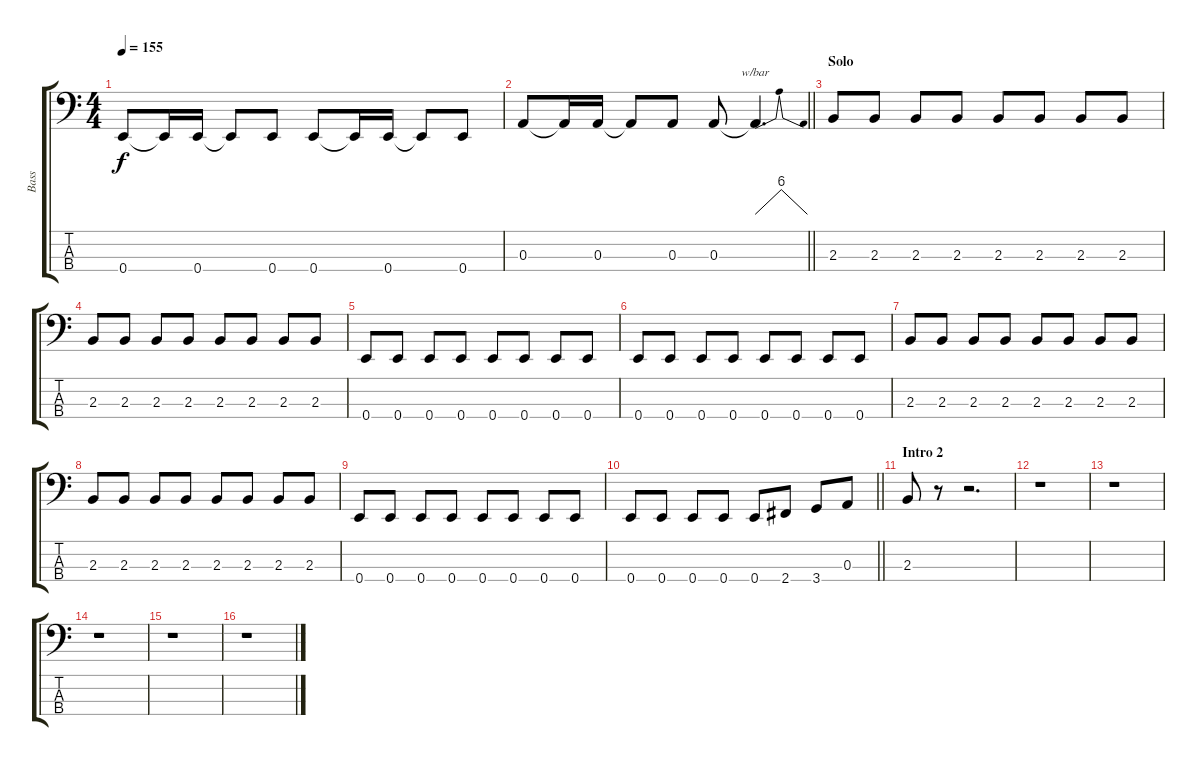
\track ("Bass" "Bass") {instrument electricbassfinger}
\staff {score tabs}
\tuning (G2 D2 A1 E1) {hide}
\ts (4 4)
\tempo 155
\clef f4
\ks c
0.4.8{dy f} 0.4{t}.16 0.4.16 0.4{t}.8 0.4.8 0.4.8 0.4{t}.16 0.4.16 0.4{t}.8 0.4.8 |
\barLineRight lightlight
0.3.8 0.3{t}.16 0.3.16 0.3{t}.8 0.3.8 0.3.8 0.3{t}.4{d tbe (dip default 0 0 30 24 60 0)} |
\section ("" "Solo")
2.3.8 2.3.8 2.3.8 2.3.8 2.3.8 2.3.8 2.3.8 2.3.8 |
2.3.8 2.3.8 2.3.8 2.3.8 2.3.8 2.3.8 2.3.8 2.3.8 |
0.4.8 0.4.8 0.4.8 0.4.8 0.4.8 0.4.8 0.4.8 0.4.8 |
0.4.8 0.4.8 0.4.8 0.4.8 0.4.8 0.4.8 0.4.8 0.4.8 |
2.3.8 2.3.8 2.3.8 2.3.8 2.3.8 2.3.8 2.3.8 2.3.8 |
2.3.8 2.3.8 2.3.8 2.3.8 2.3.8 2.3.8 2.3.8 2.3.8 |
0.4.8 0.4.8 0.4.8 0.4.8 0.4.8 0.4.8 0.4.8 0.4.8 |
\barLineRight lightlight
0.4.8 0.4.8 0.4.8 0.4.8 0.4.8 2.4.8 3.4.8 0.3.8 |
\section ("" "Intro 2")
2.3.8 r.8 r.2{d} |
r.1 |
r.1 |
r.1 |
r.1 |
r.1
